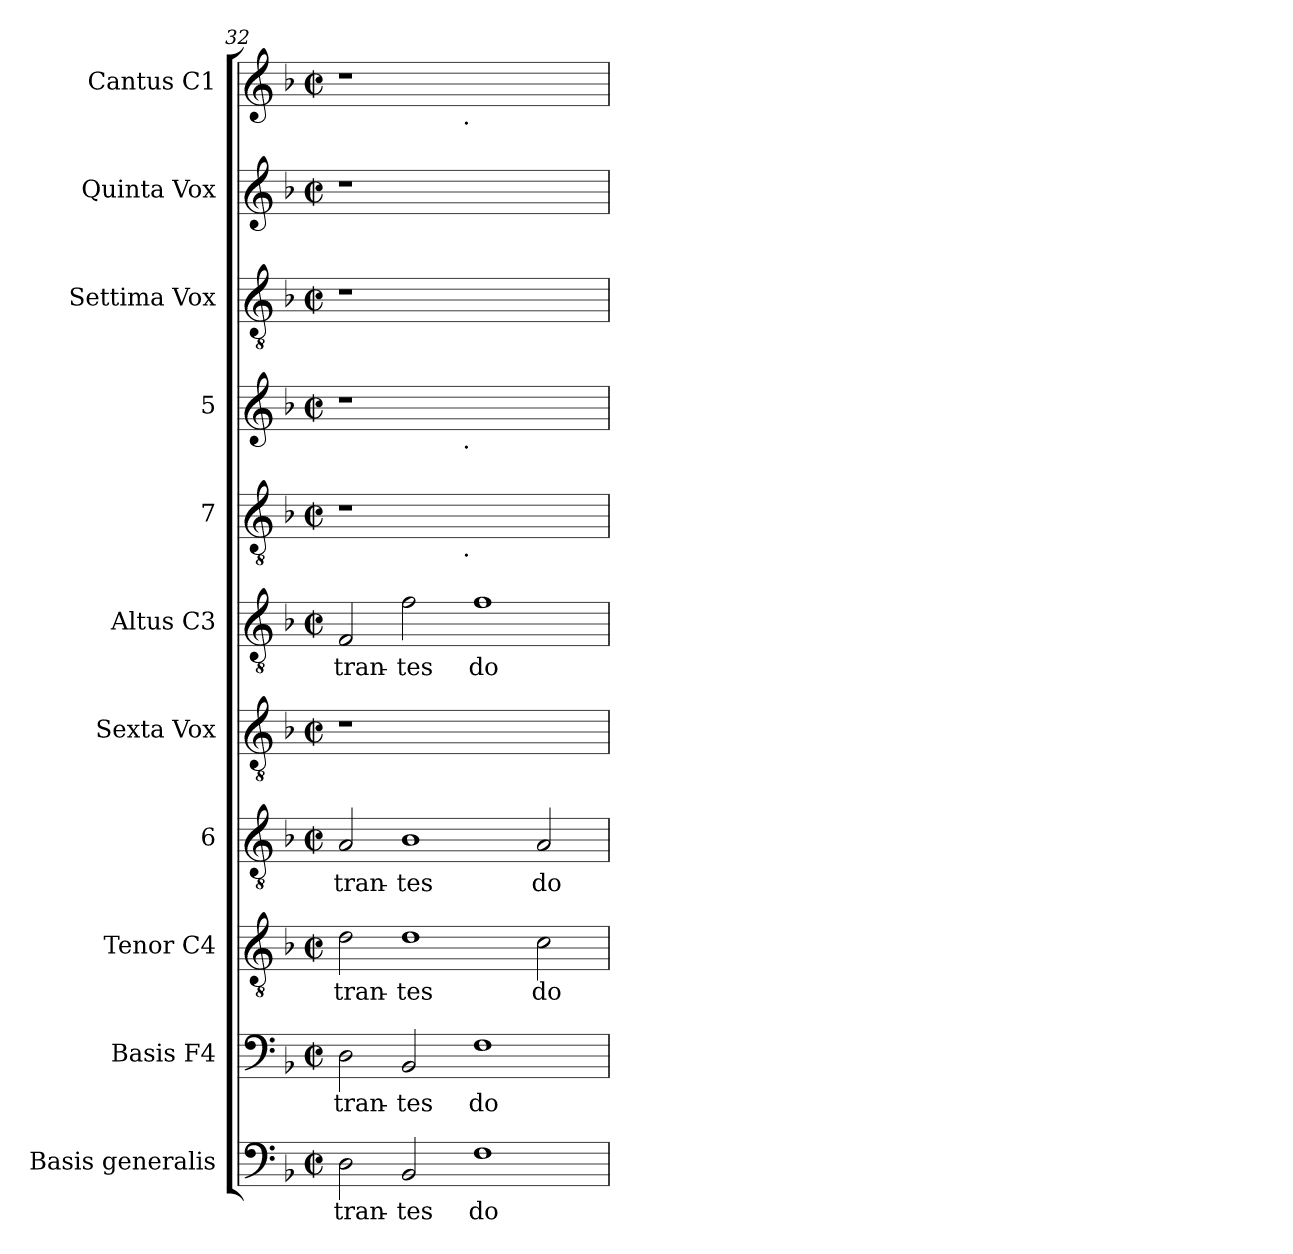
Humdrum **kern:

**kern	**text	**kern	**text	**kern	**text	**kern	**text	**kern	**kern	**text	**kern	**kern	**kern	**kern	**kern
*part11	*part11	*part10	*part10	*part9	*part9	*part8	*part8	*part7	*part6	*part6	*part5	*part4	*part3	*part2	*part1
*staff11	*staff11	*staff10	*staff10	*staff9	*staff9	*staff8	*staff8	*staff7	*staff6	*staff6	*staff5	*staff4	*staff3	*staff2	*staff1
*I"Basis  generalis	*	*I"Basis  F4	*	*I"Tenor  C4	*	*I"6	*	*I"Sexta  Vox	*I"Altus  C3	*	*I"7	*I"5	*I"Settima  Vox	*I"Quinta  Vox	*I"Cantus  C1
*	*	*I'B	*	*I'T	*	*	*	*	*I'A	*	*	*	*	*	*I'C
*clefF4	*	*clefF4	*	*clefGv2	*	*clefGv2	*	*clefGv2	*clefGv2	*	*clefGv2	*clefG2	*clefGv2	*clefG2	*clefG2
*k[b-]	*	*k[b-]	*	*k[b-]	*	*k[b-]	*	*k[b-]	*k[b-]	*	*k[b-]	*k[b-]	*k[b-]	*k[b-]	*k[b-]
*F:	*	*F:	*	*F:	*	*F:	*	*F:	*F:	*	*F:	*F:	*F:	*F:	*F:
*M2/2	*	*M2/2	*	*M2/2	*	*M2/2	*	*M2/2	*M2/2	*	*M2/2	*M2/2	*M2/2	*M2/2	*M2/2
*met(c|)	*	*met(c|)	*	*met(c|)	*	*met(c|)	*	*met(c|)	*met(c|)	*	*met(c|)	*met(c|)	*met(c|)	*met(c|)	*met(c|)
=32	=32	=32	=32	=32	=32	=32	=32	=32	=32	=32	=32	=32	=32	=32	=32
!	!LO:LY:a:cj	!	!LO:LY:b:cj	!	!LO:LY:b:cj	!	!LO:LY:b:cj	!	!	!LO:LY:b:cj	!	!	!	!	!
*	*	*	*	*	*	*	*	*	*	*	*^	*^	*	*	*^
2D\	-tran-	2D\	-tran-	2d\	-tran-	2A/	-tran-	1r	2F/	-tran-	1r	2ryy	1r	2ryy	1r	1r	1r	2ryy
!	!LO:LY:a:cj	!	!LO:LY:b:cj	!	!LO:LY:b:cj	!	!LO:LY:b:cj	!	!	!LO:LY:b:cj	!	!	!	!	!	!	!	!
2BB-/	-tes	2BB-/	-tes	1d	-tes	1B-	-tes	.	2f\	-tes	.	4...ryy	.	4...ryy	.	.	.	4...ryy
!	!	!	!	!	!	!	!	!	!	!	!	!	!	!	!	!	!	!LO:TX:b:t=.
!	!	!	!	!	!	!	!	!	!	!	!	!	!	!LO:TX:b:t=.	!	!	!	!
!	!	!	!	!	!	!	!	!	!	!	!	!LO:TX:b:t=.	!	!	!	!	!	!
.	.	.	.	.	.	.	.	.	.	.	.	1ryy	.	1ryy	.	.	.	1ryy
!	!LO:LY:a:cj	!	!LO:LY:b:cj	!	!	!	!	!	!	!LO:LY:b:cj	!	!	!	!	!	!	!	!
1F	do-	1F	do-	.	.	.	.	1ryy	1f	do-	1ryy	.	1ryy	.	1ryy	1ryy	1ryy	.
!	!	!	!	!	!LO:LY:b:cj	!	!LO:LY:b:cj	!	!	!	!	!	!	!	!	!	!	!
.	.	.	.	2c\	do-	2A/	do-	.	.	.	.	.	.	.	.	.	.	.
.	.	.	.	.	.	.	.	.	.	.	.	32ryy	.	32ryy	.	.	.	32ryy
*	*	*	*	*	*	*	*	*	*	*	*v	*v	*	*	*	*	*v	*v
*	*	*	*	*	*	*	*	*	*	*	*	*v	*v	*	*	*
=	=	=	=	=	=	=	=	=	=	=	=	=	=	=	=
*-	*-	*-	*-	*-	*-	*-	*-	*-	*-	*-	*-	*-	*-	*-	*-
